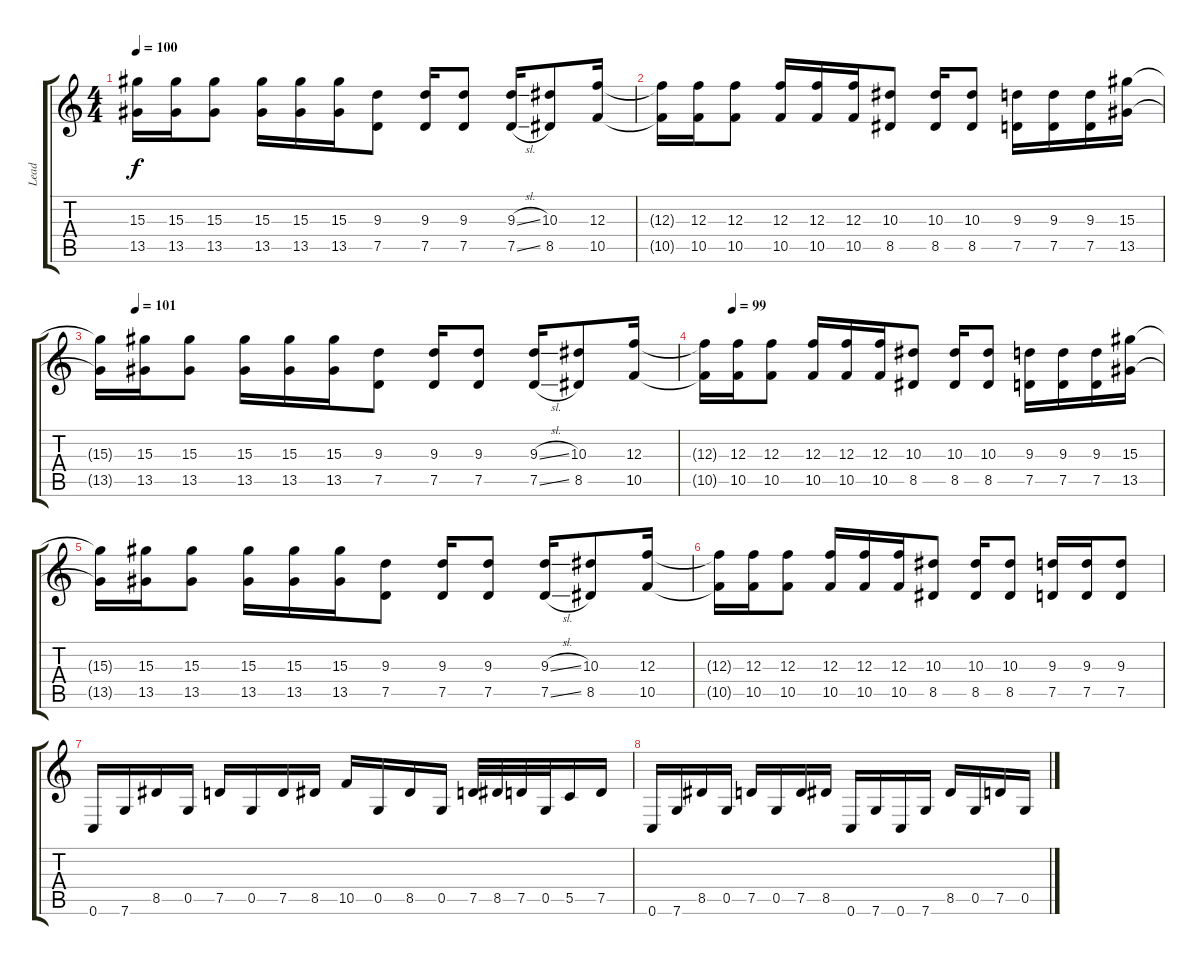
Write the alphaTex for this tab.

\track ("Lead" "Lead") {instrument overdrivenguitar}
\staff {score tabs}
\tuning (D4 A3 F3 C3 G2 C2) {hide}
\ts (4 4)
\tempo 100
\clef g2
\ks c
(15.3{t} 13.5{t}).16{dy f} (15.3 13.5).16 (15.3 13.5).8 (15.3 13.5).16 (15.3 13.5).16 (15.3 13.5).16 (9.3 7.5).8 (9.3 7.5).16 (9.3 7.5).8 (9.3{sl} 7.5{sl}).16 (10.3 8.5).8 (12.3 10.5).16 |
(12.3{t} 10.5{t}).16 (12.3 10.5).16 (12.3 10.5).8 (12.3 10.5).16 (12.3 10.5).16 (12.3 10.5).16 (10.3 8.5).8 (10.3 8.5).16 (10.3 8.5).8 (9.3 7.5).16 (9.3 7.5).16 (9.3 7.5).16 (15.3 13.5).16 |
\tempo (101 0.0625)
(15.3{t} 13.5{t}).16 (15.3 13.5).16 (15.3 13.5).8 (15.3 13.5).16 (15.3 13.5).16 (15.3 13.5).16 (9.3 7.5).8 (9.3 7.5).16 (9.3 7.5).8 (9.3{sl} 7.5{sl}).16 (10.3 8.5).8 (12.3 10.5).16 |
\tempo (99 0.0625)
(12.3{t} 10.5{t}).16 (12.3 10.5).16 (12.3 10.5).8 (12.3 10.5).16 (12.3 10.5).16 (12.3 10.5).16 (10.3 8.5).8 (10.3 8.5).16 (10.3 8.5).8 (9.3 7.5).16 (9.3 7.5).16 (9.3 7.5).16 (15.3 13.5).16 |
(15.3{t} 13.5{t}).16 (15.3 13.5).16 (15.3 13.5).8 (15.3 13.5).16 (15.3 13.5).16 (15.3 13.5).16 (9.3 7.5).8 (9.3 7.5).16 (9.3 7.5).8 (9.3{sl} 7.5{sl}).16 (10.3 8.5).8 (12.3 10.5).16 |
(12.3{t} 10.5{t}).16 (12.3 10.5).16 (12.3 10.5).8 (12.3 10.5).16 (12.3 10.5).16 (12.3 10.5).16 (10.3 8.5).8 (10.3 8.5).16 (10.3 8.5).8 (9.3 7.5).16 (9.3 7.5).16 (9.3 7.5).8 |
0.6.16 7.6.16 8.5.16 0.5.16 7.5.16 0.5.16 7.5.16 8.5.16 10.5.16 0.5.16 8.5.16 0.5.16 7.5.32 8.5.32 7.5.32 0.5.32 5.5.16 7.5.16 |
0.6.16 7.6.16 8.5.16 0.5.16 7.5.16 0.5.16 7.5.16 8.5.16 0.6.16 7.6.16 0.6.16 7.6.16 8.5.16 0.5.16 7.5.16 0.5.16
